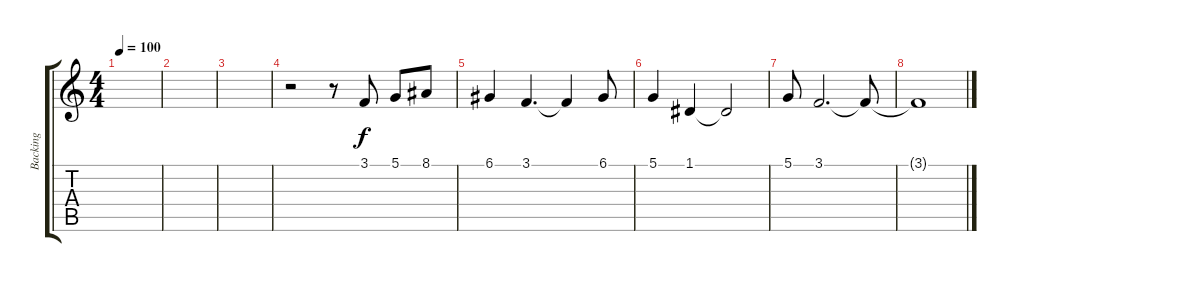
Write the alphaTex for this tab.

\track ("Backing" "Backing") {instrument pad2warm}
\staff {score tabs}
\tuning (D4 A3 F3 C3 G2 C2) {hide}
\ts (4 4)
\tempo 100
\clef g2
\ks c
|
|
|
r.2 r.8 3.1.8 5.1.8 8.1.8 |
6.1.4 3.1.4{d} 3.1{t}.4 6.1.8 |
5.1.4 1.1.4 1.1{t}.2 |
5.1.8 3.1.2{d} 3.1{t}.8 |
3.1{t}.1
